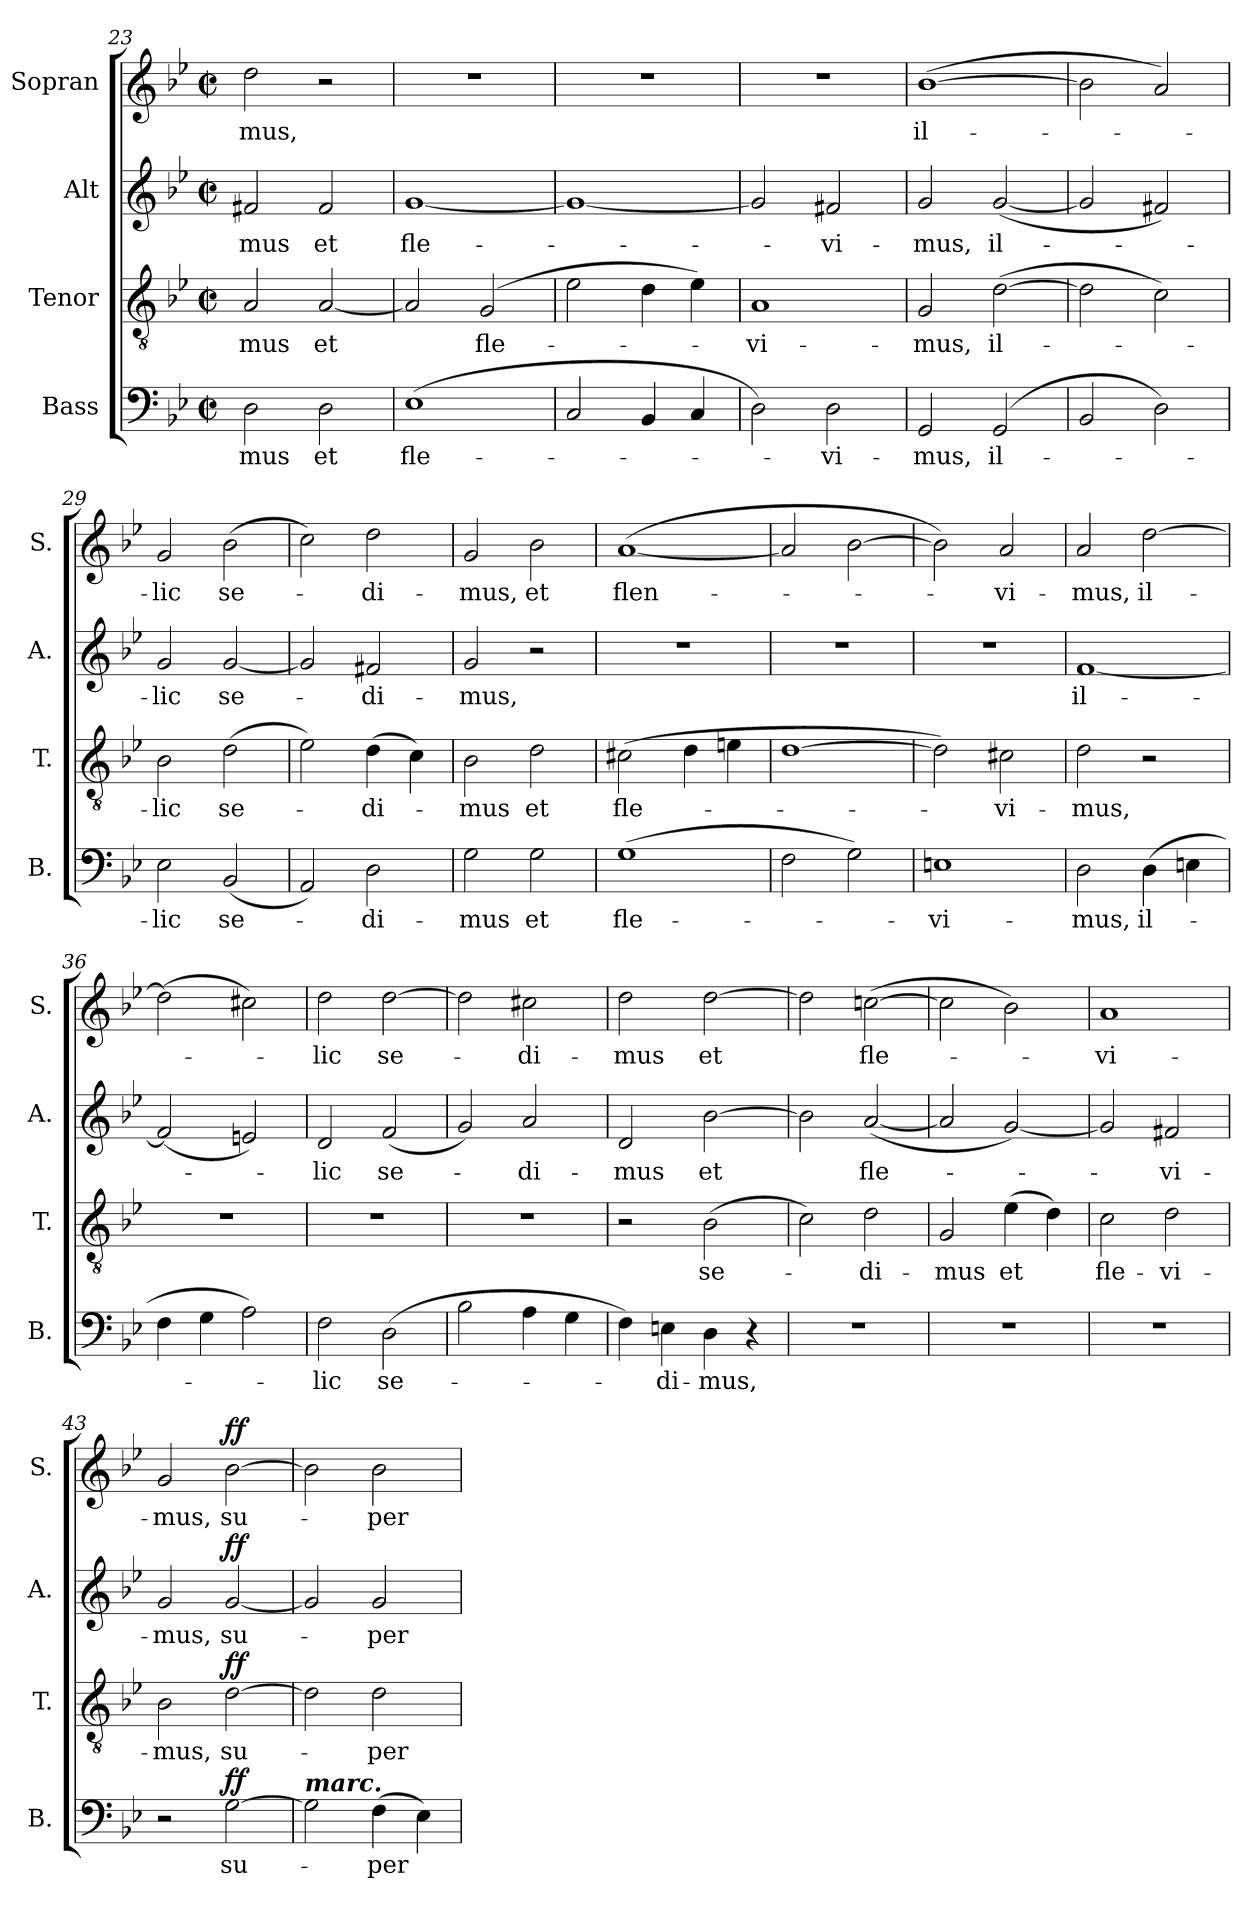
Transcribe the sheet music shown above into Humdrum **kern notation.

**kern	**text	**dynam	**kern	**text	**dynam	**kern	**text	**dynam	**kern	**text	**dynam
*part4	*part4	*part4	*part3	*part3	*part3	*part2	*part2	*part2	*part1	*part1	*part1
*staff4	*staff4	*staff4	*staff3	*staff3	*staff3	*staff2	*staff2	*staff2	*staff1	*staff1	*staff1
*I"Bass	*	*	*I"Tenor	*	*	*I"Alt	*	*	*I"Sopran	*	*
*I'B.	*	*	*I'T.	*	*	*I'A.	*	*	*I'S.	*	*
*clefF4	*	*	*clefGv2	*	*	*clefG2	*	*	*clefG2	*	*
*k[b-e-]	*	*	*k[b-e-]	*	*	*k[b-e-]	*	*	*k[b-e-]	*	*
*B-:	*	*	*B-:	*	*	*B-:	*	*	*B-:	*	*
*M2/2	*	*	*M2/2	*	*	*M2/2	*	*	*M2/2	*	*
*met(c|)	*	*	*met(c|)	*	*	*met(c|)	*	*	*met(c|)	*	*
=23	=23	=23	=23	=23	=23	=23	=23	=23	=23	=23	=23
!	!LO:LY:b	!	!	!LO:LY:b	!	!	!LO:LY:b	!	!	!LO:LY:b	!
2D\	-mus	.	2A/	-mus	.	2f#X/	-mus	.	2dd\	-mus,	.
!	!LO:LY:b	!	!	!LO:LY:b	!	!	!LO:LY:b	!	!	!	!
2D\	et	.	[2A/	et	.	2f#/	et	.	2r	.	.
!!LO:LB:g=z
=24	=24	=24	=24	=24	=24	=24	=24	=24	=24	=24	=24
!	!LO:LY:b	!	!	!	!	!	!LO:LY:b	!	!	!	!
(>1E-	fle-	.	2A/]	.	.	[1g	fle-	.	1r	.	.
!	!	!	!	!LO:LY:b	!	!	!	!	!	!	!
.	.	.	(2G/	fle-	.	.	.	.	.	.	.
=25	=25	=25	=25	=25	=25	=25	=25	=25	=25	=25	=25
2C/	.	.	2e-\	.	.	1g_	.	.	1r	.	.
4BB-/	.	.	4d\	.	.	.	.	.	.	.	.
4C/	.	.	4e-\)	.	.	.	.	.	.	.	.
=26	=26	=26	=26	=26	=26	=26	=26	=26	=26	=26	=26
!	!	!	!	!LO:LY:b	!	!	!	!	!	!	!
2D\)	.	.	1A	-vi-	.	2g/]	.	.	1r	.	.
!	!LO:LY:b	!	!	!	!	!	!LO:LY:b	!	!	!	!
2D\	-vi-	.	.	.	.	2f#X/	-vi-	.	.	.	.
=27	=27	=27	=27	=27	=27	=27	=27	=27	=27	=27	=27
!	!LO:LY:b	!	!	!LO:LY:b	!	!	!LO:LY:b	!	!	!LO:LY:b	!
2GG/	-mus,	.	2G/	-mus,	.	2g/	-mus,	.	(>[1b-	il-	.
!	!LO:LY:b	!	!	!LO:LY:b	!	!	!LO:LY:b	!	!	!	!
(>2GG/	il-	.	(>[2d\	il-	.	(<[2g/	il-	.	.	.	.
=28	=28	=28	=28	=28	=28	=28	=28	=28	=28	=28	=28
2BB-/	.	.	2d\]	.	.	2g/]	.	.	2b-\]	.	.
2D\)	.	.	2c\)	.	.	2f#X/)	.	.	2a/)	.	.
=29	=29	=29	=29	=29	=29	=29	=29	=29	=29	=29	=29
!	!LO:LY:b	!	!	!LO:LY:b	!	!	!LO:LY:b	!	!	!LO:LY:b	!
2E-\	-lic	.	2B-\	-lic	.	2g/	-lic	.	2g/	-lic	.
!	!LO:LY:b	!	!	!LO:LY:b	!	!	!LO:LY:b	!	!	!LO:LY:b	!
(<2BB-/	se-	.	(>2d\	se-	.	[2g/	se-	.	(>2b-\	se-	.
!!LO:LB:g=z
=30	=30	=30	=30	=30	=30	=30	=30	=30	=30	=30	=30
2AA/)	.	.	2e-\)	.	.	2g/]	.	.	2cc\)	.	.
!	!LO:LY:b	!	!	!LO:LY:b	!	!	!LO:LY:b	!	!	!LO:LY:b	!
2D\	-di-	.	(>4d\	-di-	.	2f#X/	-di-	.	2dd\	-di-	.
.	.	.	4c\)	.	.	.	.	.	.	.	.
=31	=31	=31	=31	=31	=31	=31	=31	=31	=31	=31	=31
!	!LO:LY:b	!	!	!LO:LY:b	!	!	!LO:LY:b	!	!	!LO:LY:b	!
2G\	-mus	.	2B-\	-mus	.	2g/	-mus,	.	2g/	-mus,	.
!	!LO:LY:b	!	!	!LO:LY:b	!	!	!	!	!	!LO:LY:b	!
2G\	et	.	2d\	et	.	2r	.	.	2b-\	et	.
=32	=32	=32	=32	=32	=32	=32	=32	=32	=32	=32	=32
!	!LO:LY:b	!	!	!LO:LY:b	!	!	!	!	!	!LO:LY:b	!
(>1G	fle-	.	(>2c#X\	fle-	.	1r	.	.	(>[1a	flen-	.
.	.	.	4d\	.	.	.	.	.	.	.	.
.	.	.	4en\	.	.	.	.	.	.	.	.
=33	=33	=33	=33	=33	=33	=33	=33	=33	=33	=33	=33
2F\	.	.	[1d	.	.	1r	.	.	2a/]	.	.
2G\)	.	.	.	.	.	.	.	.	[2b-\	.	.
=34	=34	=34	=34	=34	=34	=34	=34	=34	=34	=34	=34
!	!LO:LY:b	!	!	!	!	!	!	!	!	!	!
1En	-vi-	.	2d\])	.	.	1r	.	.	2b-\])	.	.
!	!	!	!	!LO:LY:b	!	!	!	!	!	!LO:LY:b	!
.	.	.	2c#X\	-vi-	.	.	.	.	2a/	-vi-	.
=35	=35	=35	=35	=35	=35	=35	=35	=35	=35	=35	=35
!	!LO:LY:b	!	!	!LO:LY:b	!	!	!LO:LY:b	!	!	!LO:LY:b	!
2D\	-mus,	.	2d\	-mus,	.	[1f	il-	.	2a/	-mus,	.
!	!LO:LY:b	!	!	!	!	!	!	!	!	!LO:LY:b	!
(>4D\	il-	.	2r	.	.	.	.	.	[2dd\	il-	.
4En\	.	.	.	.	.	.	.	.	.	.	.
!!LO:PB:g=z
=36	=36	=36	=36	=36	=36	=36	=36	=36	=36	=36	=36
4F\	.	.	1r	.	.	(<2f/]	.	.	(>2dd\]	.	.
4G\	.	.	.	.	.	.	.	.	.	.	.
2A\)	.	.	.	.	.	2en/)	.	.	2cc#X\)	.	.
=37	=37	=37	=37	=37	=37	=37	=37	=37	=37	=37	=37
!	!LO:LY:b	!	!	!	!	!	!LO:LY:b	!	!	!LO:LY:b	!
2F\	-lic	.	1r	.	.	2d/	-lic	.	2dd\	-lic	.
!	!LO:LY:b	!	!	!	!	!	!LO:LY:b	!	!	!LO:LY:b	!
(>2D\	se-	.	.	.	.	(<2f/	se-	.	[2dd\	se-	.
=38	=38	=38	=38	=38	=38	=38	=38	=38	=38	=38	=38
2B-\	.	.	1r	.	.	2g/)	.	.	2dd\]	.	.
!	!	!	!	!	!	!	!LO:LY:b	!	!	!LO:LY:b	!
4A\	.	.	.	.	.	2a/	-di-	.	2cc#X\	-di-	.
4G\	.	.	.	.	.	.	.	.	.	.	.
=39	=39	=39	=39	=39	=39	=39	=39	=39	=39	=39	=39
!	!	!	!	!	!	!	!LO:LY:b	!	!	!LO:LY:b	!
4F\)	.	.	2r	.	.	2d/	-mus	.	2dd\	-mus	.
!	!LO:LY:b	!	!	!	!	!	!	!	!	!	!
4En\	-di-	.	.	.	.	.	.	.	.	.	.
!	!LO:LY:b	!	!	!LO:LY:b	!	!	!LO:LY:b	!	!	!LO:LY:b	!
4D\	-mus,	.	(>2B-\	se-	.	[2b-\	et	.	[2dd\	et	.
4r	.	.	.	.	.	.	.	.	.	.	.
=40	=40	=40	=40	=40	=40	=40	=40	=40	=40	=40	=40
1r	.	.	2c\)	.	.	2b-\]	.	.	2dd\]	.	.
!	!	!	!	!LO:LY:b	!	!	!LO:LY:b	!	!	!LO:LY:b	!
.	.	.	2d\	-di-	.	(<[2a/	fle-	.	(>[2ccn\	fle-	.
=41	=41	=41	=41	=41	=41	=41	=41	=41	=41	=41	=41
!	!	!	!	!LO:LY:b	!	!	!	!	!	!	!
1r	.	.	2G/	-mus	.	2a/]	.	.	2cc\]	.	.
!	!	!	!	!LO:LY:b	!	!	!	!	!	!	!
.	.	.	(>4e-\	et	.	[2g/)	.	.	2b-\)	.	.
.	.	.	4d\)	.	.	.	.	.	.	.	.
!!LO:LB:g=z
=42	=42	=42	=42	=42	=42	=42	=42	=42	=42	=42	=42
!	!	!	!	!LO:LY:b	!	!	!	!	!	!LO:LY:b	!
1r	.	.	2c\	fle-	.	2g/]	.	.	1a	-vi-	.
!	!	!	!	!LO:LY:b	!	!	!LO:LY:b	!	!	!	!
.	.	.	2d\	-vi-	.	2f#X/	-vi-	.	.	.	.
=43	=43	=43	=43	=43	=43	=43	=43	=43	=43	=43	=43
!	!	!	!	!LO:LY:b	!	!	!LO:LY:b	!	!	!LO:LY:b	!
2r	.	.	2B-\	-mus,	.	2g/	-mus,	.	2g/	-mus,	.
!	!LO:LY:b	!LO:DY:a	!	!LO:LY:b	!LO:DY:a	!	!LO:LY:b	!LO:DY:a	!	!LO:LY:b	!LO:DY:a
[2G\	su-	ff	[2d\	su-	ff	[2g/	su-	ff	[2b-\	su-	ff
=44	=44	=44	=44	=44	=44	=44	=44	=44	=44	=44	=44
!LO:TX:a:Bi:t=marc.	!	!	!	!	!	!	!	!	!	!	!
2G\]	.	.	2d\]	.	.	2g/]	.	.	2b-\]	.	.
!	!LO:LY:b	!	!	!LO:LY:b	!	!	!LO:LY:b	!	!	!LO:LY:b	!
(>4F\	-per	.	2d\	-per	.	2g/	-per	.	2b-\	-per	.
4E-\)	.	.	.	.	.	.	.	.	.	.	.
=	=	=	=	=	=	=	=	=	=	=	=
*-	*-	*-	*-	*-	*-	*-	*-	*-	*-	*-	*-
